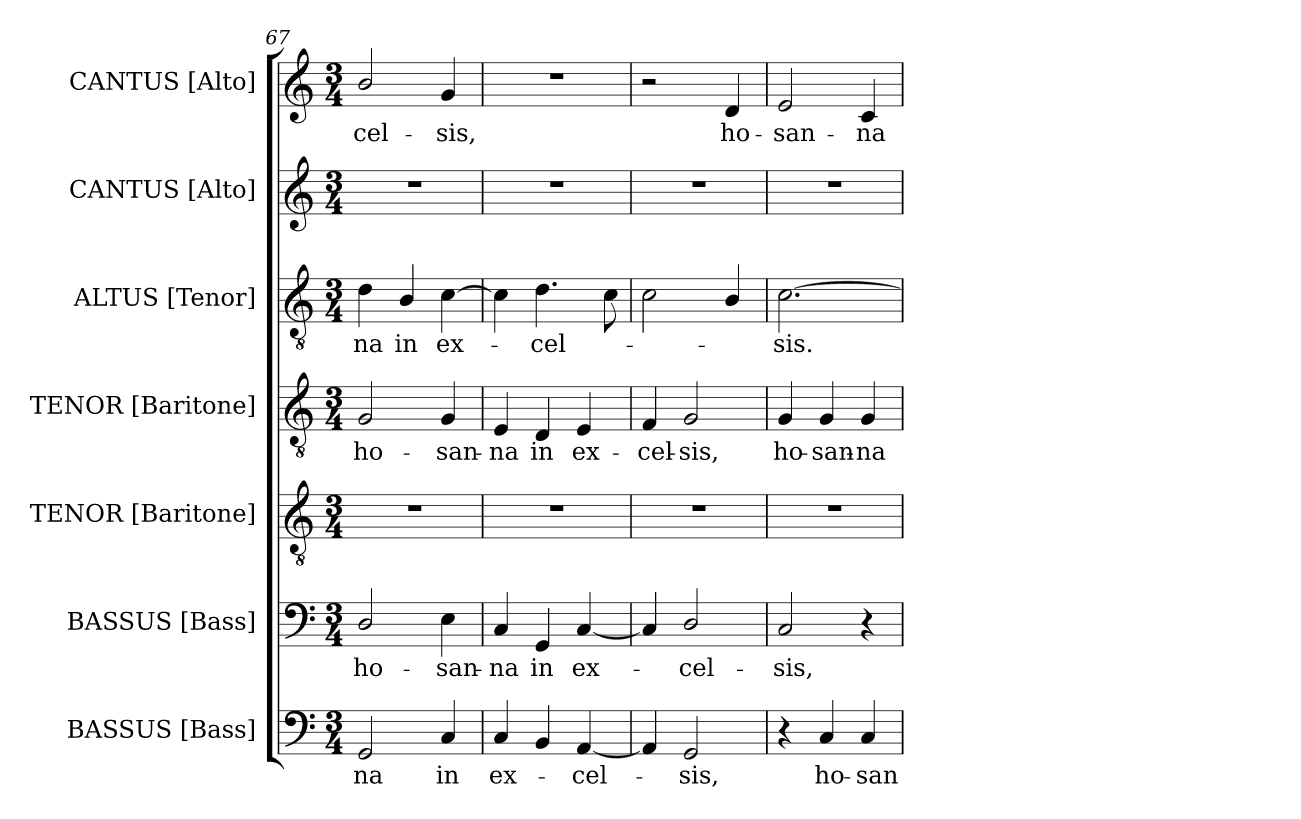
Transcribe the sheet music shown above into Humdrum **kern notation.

**kern	**text	**kern	**text	**kern	**kern	**text	**kern	**text	**kern	**kern	**text
*part7	*part7	*part6	*part6	*part5	*part4	*part4	*part3	*part3	*part2	*part1	*part1
*staff7	*staff7	*staff6	*staff6	*staff5	*staff4	*staff4	*staff3	*staff3	*staff2	*staff1	*staff1
*I"BASSUS [Bass]	*	*I"BASSUS [Bass]	*	*I"TENOR [Baritone]	*I"TENOR [Baritone]	*	*I"ALTUS [Tenor]	*	*I"CANTUS [Alto]	*I"CANTUS [Alto]	*
*I'B.	*	*I'B.	*	*I'Bar.	*I'Bar.	*	*I'T.	*	*I'A.	*I'A.	*
!!LO:LB:g=z
*clefF4	*	*clefF4	*	*clefGv2	*clefGv2	*	*clefGv2	*	*clefG2	*clefG2	*
*	*	*	*	*ITrd7c12	*ITrd7c12	*	*ITrd7c12	*	*	*	*
*k[]	*	*k[]	*	*k[]	*k[]	*	*k[]	*	*k[]	*k[]	*
*C:	*	*C:	*	*C:	*C:	*	*C:	*	*C:	*C:	*
*M3/4	*	*M3/4	*	*M3/4	*M3/4	*	*M3/4	*	*M3/4	*M3/4	*
=67	=67	=67	=67	=67	=67	=67	=67	=67	=67	=67	=67
!	!LO:LY:b:color=#000000	!	!	!	!	!	!	!	!	!	!
!	!	!	!LO:LY:b:color=#000000	!LO:N:vis=1	!	!	!	!	!	!	!
!	!	!	!	!	!	!LO:LY:b:color=#000000	!	!	!	!	!
!	!	!	!	!	!	!	!	!LO:LY:b:color=#000000	!LO:N:vis=1	!	!
!	!	!	!	!	!	!	!	!	!	!	!LO:LY:b:color=#000000
2GGi/	-na	2Di/	ho-	2.r	2GGi/	ho-	4Di\	-na	2.r	2bi/	-cel-
!	!	!	!	!	!	!	!	!LO:LY:b:color=#000000	!	!	!
.	.	.	.	.	.	.	4BBi/	in	.	.	.
!	!LO:LY:b:color=#000000	!	!	!	!	!	!	!	!	!	!
!	!	!	!LO:LY:b:color=#000000	!	!	!	!	!	!	!	!
!	!	!	!	!	!	!LO:LY:b:color=#000000	!	!	!	!	!
!	!	!	!	!	!	!	!	!LO:LY:b:color=#000000	!	!	!
!	!	!	!	!	!	!	!	!	!	!	!LO:LY:b:color=#000000
4Ci/	in	4Ei\	-san-	.	4GGi/	-san-	[>4Ci\	ex-	.	4gi/	-sis,
=68	=68	=68	=68	=68	=68	=68	=68	=68	=68	=68	=68
!	!LO:LY:b:color=#000000	!	!	!	!	!	!	!	!	!	!
!	!	!	!LO:LY:b:color=#000000	!LO:N:vis=1	!	!	!	!	!	!	!
!	!	!	!	!	!	!LO:LY:b:color=#000000	!	!	!LO:N:vis=1	!LO:N:vis=1	!
4Ci/	ex-	4Ci/	-na	2.r	4EEi/	-na	4Ci\]	.	2.r	2.r	.
!	!	!	!LO:LY:b:color=#000000	!	!	!	!	!	!	!	!
!	!	!	!	!	!	!LO:LY:b:color=#000000	!	!	!	!	!
!	!	!	!	!	!	!	!	!LO:LY:b:color=#000000	!	!	!
4BBi/	.	4GGi/	in	.	4DDi/	in	4.Di\	-cel-	.	.	.
!	!LO:LY:b:color=#000000	!	!	!	!	!	!	!	!	!	!
!	!	!	!LO:LY:b:color=#000000	!	!	!	!	!	!	!	!
!	!	!	!	!	!	!LO:LY:b:color=#000000	!	!	!	!	!
[<4AAi/	-cel-	[<4Ci/	ex-	.	4EEi/	ex-	.	.	.	.	.
.	.	.	.	.	.	.	8Ci\	.	.	.	.
=69	=69	=69	=69	=69	=69	=69	=69	=69	=69	=69	=69
!	!	!	!	!LO:N:vis=1	!	!	!	!	!	!	!
!	!	!	!	!	!	!LO:LY:b:color=#000000	!	!	!LO:N:vis=1	!	!
4AAi/]	.	4Ci/]	.	2.r	4FFi/	-cel-	2Ci\	.	2.r	2r	.
!	!LO:LY:b:color=#000000	!	!	!	!	!	!	!	!	!	!
!	!	!	!LO:LY:b:color=#000000	!	!	!	!	!	!	!	!
!	!	!	!	!	!	!LO:LY:b:color=#000000	!	!	!	!	!
2GGi/	-sis,	2Di/	-cel-	.	2GGi/	-sis,	.	.	.	.	.
!	!	!	!	!	!	!	!	!	!	!	!LO:LY:b:color=#000000
.	.	.	.	.	.	.	4BBi/	.	.	4di/	ho-
=70	=70	=70	=70	=70	=70	=70	=70	=70	=70	=70	=70
!	!	!	!LO:LY:b:color=#000000	!LO:N:vis=1	!	!	!	!	!	!	!
!	!	!	!	!	!	!LO:LY:b:color=#000000	!	!	!	!	!
!	!	!	!	!	!	!	!	!LO:LY:b:color=#000000	!LO:N:vis=1	!	!
!	!	!	!	!	!	!	!	!	!	!	!LO:LY:b:color=#000000
4r	.	2Ci/	-sis,	2.r	4GGi/	ho-	[>2.Ci\	-sis.	2.r	2ei/	-san-
!	!LO:LY:b:color=#000000	!	!	!	!	!	!	!	!	!	!
!	!	!	!	!	!	!LO:LY:b:color=#000000	!	!	!	!	!
4Ci/	ho-	.	.	.	4GGi/	-san-	.	.	.	.	.
!	!LO:LY:b:color=#000000	!	!	!	!	!	!	!	!	!	!
!	!	!	!	!	!	!LO:LY:b:color=#000000	!	!	!	!	!
!	!	!	!	!	!	!	!	!	!	!	!LO:LY:b:color=#000000
4Ci/	-san-	4r	.	.	4GGi/	-na	.	.	.	4ci/	-na
=	=	=	=	=	=	=	=	=	=	=	=
*-	*-	*-	*-	*-	*-	*-	*-	*-	*-	*-	*-
